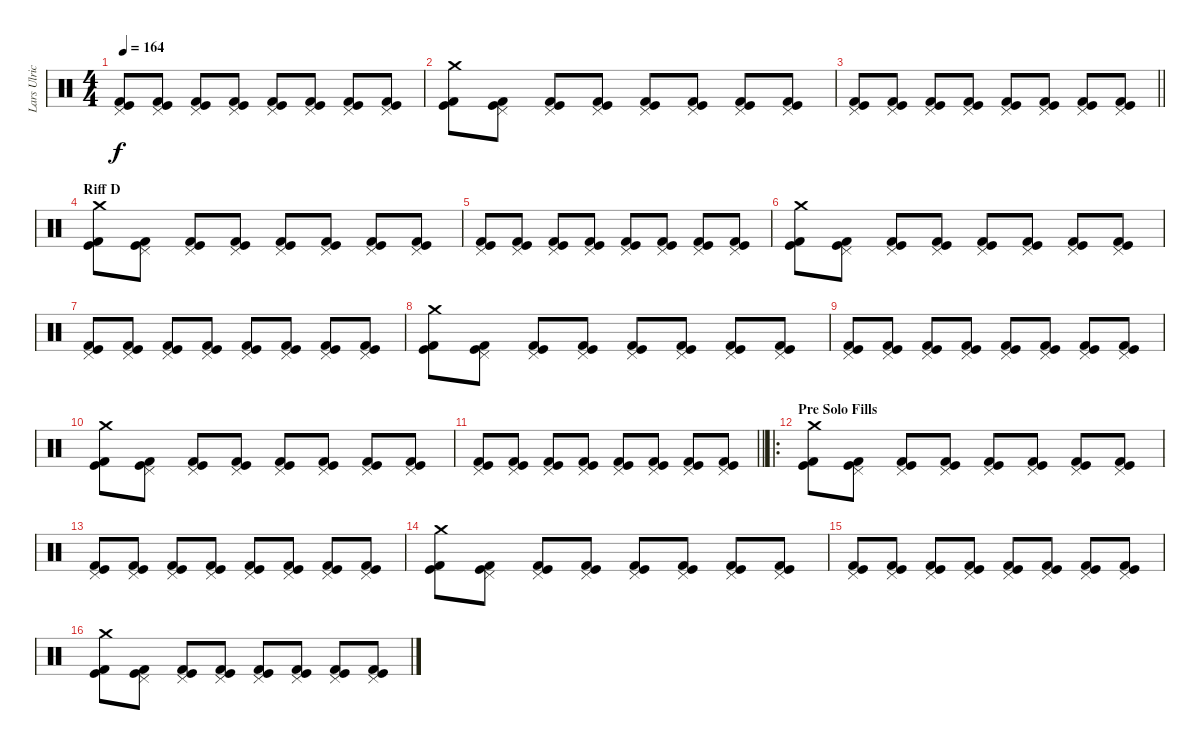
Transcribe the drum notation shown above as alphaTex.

\track ("Lars Ulrich" "Lars Ulric") {instrument percussion}
\staff {score}
\articulation defaults
\ts (4 4)
\tempo 164
\clef neutral
\ks c
("Pedal Hi-Hat (hit)" "Kick (hit)" "Kick (hit) 2").8{dy f} ("Pedal Hi-Hat (hit)" "Kick (hit)" "Kick (hit) 2").8 ("Pedal Hi-Hat (hit)" "Kick (hit)" "Kick (hit) 2").8 ("Pedal Hi-Hat (hit)" "Kick (hit)" "Kick (hit) 2").8 ("Pedal Hi-Hat (hit)" "Kick (hit)" "Kick (hit) 2").8 ("Pedal Hi-Hat (hit)" "Kick (hit)" "Kick (hit) 2").8 ("Pedal Hi-Hat (hit)" "Kick (hit)" "Kick (hit) 2").8 ("Pedal Hi-Hat (hit)" "Kick (hit)" "Kick (hit) 2").8 |
("Crash medium (hit)" "Kick (hit)" "Kick (hit) 2").8 ("Pedal Hi-Hat (hit)" "Kick (hit)" "Kick (hit) 2").8 ("Pedal Hi-Hat (hit)" "Kick (hit)" "Kick (hit) 2").8 ("Pedal Hi-Hat (hit)" "Kick (hit)" "Kick (hit) 2").8 ("Pedal Hi-Hat (hit)" "Kick (hit)" "Kick (hit) 2").8 ("Pedal Hi-Hat (hit)" "Kick (hit)" "Kick (hit) 2").8 ("Pedal Hi-Hat (hit)" "Kick (hit)" "Kick (hit) 2").8 ("Pedal Hi-Hat (hit)" "Kick (hit)" "Kick (hit) 2").8 |
\barLineRight lightlight
("Pedal Hi-Hat (hit)" "Kick (hit)" "Kick (hit) 2").8 ("Pedal Hi-Hat (hit)" "Kick (hit)" "Kick (hit) 2").8 ("Pedal Hi-Hat (hit)" "Kick (hit)" "Kick (hit) 2").8 ("Pedal Hi-Hat (hit)" "Kick (hit)" "Kick (hit) 2").8 ("Pedal Hi-Hat (hit)" "Kick (hit)" "Kick (hit) 2").8 ("Pedal Hi-Hat (hit)" "Kick (hit)" "Kick (hit) 2").8 ("Pedal Hi-Hat (hit)" "Kick (hit)" "Kick (hit) 2").8 ("Pedal Hi-Hat (hit)" "Kick (hit)" "Kick (hit) 2").8 |
\section ("" "Riff D")
("Crash medium (hit)" "Kick (hit)" "Kick (hit) 2").8 ("Pedal Hi-Hat (hit)" "Kick (hit)" "Kick (hit) 2").8 ("Pedal Hi-Hat (hit)" "Kick (hit)" "Kick (hit) 2").8 ("Pedal Hi-Hat (hit)" "Kick (hit)" "Kick (hit) 2").8 ("Pedal Hi-Hat (hit)" "Kick (hit)" "Kick (hit) 2").8 ("Pedal Hi-Hat (hit)" "Kick (hit)" "Kick (hit) 2").8 ("Pedal Hi-Hat (hit)" "Kick (hit)" "Kick (hit) 2").8 ("Pedal Hi-Hat (hit)" "Kick (hit)" "Kick (hit) 2").8 |
("Pedal Hi-Hat (hit)" "Kick (hit)" "Kick (hit) 2").8 ("Pedal Hi-Hat (hit)" "Kick (hit)" "Kick (hit) 2").8 ("Pedal Hi-Hat (hit)" "Kick (hit)" "Kick (hit) 2").8 ("Pedal Hi-Hat (hit)" "Kick (hit)" "Kick (hit) 2").8 ("Pedal Hi-Hat (hit)" "Kick (hit)" "Kick (hit) 2").8 ("Pedal Hi-Hat (hit)" "Kick (hit)" "Kick (hit) 2").8 ("Pedal Hi-Hat (hit)" "Kick (hit)" "Kick (hit) 2").8 ("Pedal Hi-Hat (hit)" "Kick (hit)" "Kick (hit) 2").8 |
("Crash medium (hit)" "Kick (hit)" "Kick (hit) 2").8 ("Pedal Hi-Hat (hit)" "Kick (hit)" "Kick (hit) 2").8 ("Pedal Hi-Hat (hit)" "Kick (hit)" "Kick (hit) 2").8 ("Pedal Hi-Hat (hit)" "Kick (hit)" "Kick (hit) 2").8 ("Pedal Hi-Hat (hit)" "Kick (hit)" "Kick (hit) 2").8 ("Pedal Hi-Hat (hit)" "Kick (hit)" "Kick (hit) 2").8 ("Pedal Hi-Hat (hit)" "Kick (hit)" "Kick (hit) 2").8 ("Pedal Hi-Hat (hit)" "Kick (hit)" "Kick (hit) 2").8 |
("Pedal Hi-Hat (hit)" "Kick (hit)" "Kick (hit) 2").8 ("Pedal Hi-Hat (hit)" "Kick (hit)" "Kick (hit) 2").8 ("Pedal Hi-Hat (hit)" "Kick (hit)" "Kick (hit) 2").8 ("Pedal Hi-Hat (hit)" "Kick (hit)" "Kick (hit) 2").8 ("Pedal Hi-Hat (hit)" "Kick (hit)" "Kick (hit) 2").8 ("Pedal Hi-Hat (hit)" "Kick (hit)" "Kick (hit) 2").8 ("Pedal Hi-Hat (hit)" "Kick (hit)" "Kick (hit) 2").8 ("Pedal Hi-Hat (hit)" "Kick (hit)" "Kick (hit) 2").8 |
("Crash medium (hit)" "Kick (hit)" "Kick (hit) 2").8 ("Pedal Hi-Hat (hit)" "Kick (hit)" "Kick (hit) 2").8 ("Pedal Hi-Hat (hit)" "Kick (hit)" "Kick (hit) 2").8 ("Pedal Hi-Hat (hit)" "Kick (hit)" "Kick (hit) 2").8 ("Pedal Hi-Hat (hit)" "Kick (hit)" "Kick (hit) 2").8 ("Pedal Hi-Hat (hit)" "Kick (hit)" "Kick (hit) 2").8 ("Pedal Hi-Hat (hit)" "Kick (hit)" "Kick (hit) 2").8 ("Pedal Hi-Hat (hit)" "Kick (hit)" "Kick (hit) 2").8 |
("Pedal Hi-Hat (hit)" "Kick (hit)" "Kick (hit) 2").8 ("Pedal Hi-Hat (hit)" "Kick (hit)" "Kick (hit) 2").8 ("Pedal Hi-Hat (hit)" "Kick (hit)" "Kick (hit) 2").8 ("Pedal Hi-Hat (hit)" "Kick (hit)" "Kick (hit) 2").8 ("Pedal Hi-Hat (hit)" "Kick (hit)" "Kick (hit) 2").8 ("Pedal Hi-Hat (hit)" "Kick (hit)" "Kick (hit) 2").8 ("Pedal Hi-Hat (hit)" "Kick (hit)" "Kick (hit) 2").8 ("Pedal Hi-Hat (hit)" "Kick (hit)" "Kick (hit) 2").8 |
("Crash medium (hit)" "Kick (hit)" "Kick (hit) 2").8 ("Pedal Hi-Hat (hit)" "Kick (hit)" "Kick (hit) 2").8 ("Pedal Hi-Hat (hit)" "Kick (hit)" "Kick (hit) 2").8 ("Pedal Hi-Hat (hit)" "Kick (hit)" "Kick (hit) 2").8 ("Pedal Hi-Hat (hit)" "Kick (hit)" "Kick (hit) 2").8 ("Pedal Hi-Hat (hit)" "Kick (hit)" "Kick (hit) 2").8 ("Pedal Hi-Hat (hit)" "Kick (hit)" "Kick (hit) 2").8 ("Pedal Hi-Hat (hit)" "Kick (hit)" "Kick (hit) 2").8 |
\barLineRight lightlight
("Pedal Hi-Hat (hit)" "Kick (hit)" "Kick (hit) 2").8 ("Pedal Hi-Hat (hit)" "Kick (hit)" "Kick (hit) 2").8 ("Pedal Hi-Hat (hit)" "Kick (hit)" "Kick (hit) 2").8 ("Pedal Hi-Hat (hit)" "Kick (hit)" "Kick (hit) 2").8 ("Pedal Hi-Hat (hit)" "Kick (hit)" "Kick (hit) 2").8 ("Pedal Hi-Hat (hit)" "Kick (hit)" "Kick (hit) 2").8 ("Pedal Hi-Hat (hit)" "Kick (hit)" "Kick (hit) 2").8 ("Pedal Hi-Hat (hit)" "Kick (hit)" "Kick (hit) 2").8 |
\ro
\section ("" "Pre Solo Fills")
("Crash medium (hit)" "Kick (hit)" "Kick (hit) 2").8 ("Pedal Hi-Hat (hit)" "Kick (hit)" "Kick (hit) 2").8 ("Pedal Hi-Hat (hit)" "Kick (hit)" "Kick (hit) 2").8 ("Pedal Hi-Hat (hit)" "Kick (hit)" "Kick (hit) 2").8 ("Pedal Hi-Hat (hit)" "Kick (hit)" "Kick (hit) 2").8 ("Pedal Hi-Hat (hit)" "Kick (hit)" "Kick (hit) 2").8 ("Pedal Hi-Hat (hit)" "Kick (hit)" "Kick (hit) 2").8 ("Pedal Hi-Hat (hit)" "Kick (hit)" "Kick (hit) 2").8 |
("Pedal Hi-Hat (hit)" "Kick (hit)" "Kick (hit) 2").8 ("Pedal Hi-Hat (hit)" "Kick (hit)" "Kick (hit) 2").8 ("Pedal Hi-Hat (hit)" "Kick (hit)" "Kick (hit) 2").8 ("Pedal Hi-Hat (hit)" "Kick (hit)" "Kick (hit) 2").8 ("Pedal Hi-Hat (hit)" "Kick (hit)" "Kick (hit) 2").8 ("Pedal Hi-Hat (hit)" "Kick (hit)" "Kick (hit) 2").8 ("Pedal Hi-Hat (hit)" "Kick (hit)" "Kick (hit) 2").8 ("Pedal Hi-Hat (hit)" "Kick (hit)" "Kick (hit) 2").8 |
("Crash medium (hit)" "Kick (hit)" "Kick (hit) 2").8 ("Pedal Hi-Hat (hit)" "Kick (hit)" "Kick (hit) 2").8 ("Pedal Hi-Hat (hit)" "Kick (hit)" "Kick (hit) 2").8 ("Pedal Hi-Hat (hit)" "Kick (hit)" "Kick (hit) 2").8 ("Pedal Hi-Hat (hit)" "Kick (hit)" "Kick (hit) 2").8 ("Pedal Hi-Hat (hit)" "Kick (hit)" "Kick (hit) 2").8 ("Pedal Hi-Hat (hit)" "Kick (hit)" "Kick (hit) 2").8 ("Pedal Hi-Hat (hit)" "Kick (hit)" "Kick (hit) 2").8 |
("Pedal Hi-Hat (hit)" "Kick (hit)" "Kick (hit) 2").8 ("Pedal Hi-Hat (hit)" "Kick (hit)" "Kick (hit) 2").8 ("Pedal Hi-Hat (hit)" "Kick (hit)" "Kick (hit) 2").8 ("Pedal Hi-Hat (hit)" "Kick (hit)" "Kick (hit) 2").8 ("Pedal Hi-Hat (hit)" "Kick (hit)" "Kick (hit) 2").8 ("Pedal Hi-Hat (hit)" "Kick (hit)" "Kick (hit) 2").8 ("Pedal Hi-Hat (hit)" "Kick (hit)" "Kick (hit) 2").8 ("Pedal Hi-Hat (hit)" "Kick (hit)" "Kick (hit) 2").8 |
("Crash medium (hit)" "Kick (hit)" "Kick (hit) 2").8 ("Pedal Hi-Hat (hit)" "Kick (hit)" "Kick (hit) 2").8 ("Pedal Hi-Hat (hit)" "Kick (hit)" "Kick (hit) 2").8 ("Pedal Hi-Hat (hit)" "Kick (hit)" "Kick (hit) 2").8 ("Pedal Hi-Hat (hit)" "Kick (hit)" "Kick (hit) 2").8 ("Pedal Hi-Hat (hit)" "Kick (hit)" "Kick (hit) 2").8 ("Pedal Hi-Hat (hit)" "Kick (hit)" "Kick (hit) 2").8 ("Pedal Hi-Hat (hit)" "Kick (hit)" "Kick (hit) 2").8
